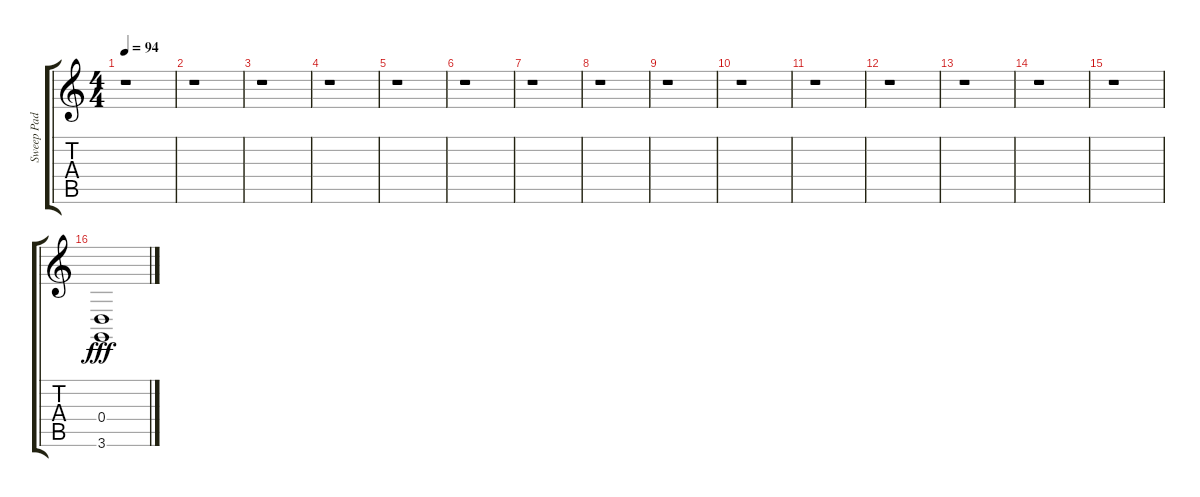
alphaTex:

\track ("Sweep Pad" "Sweep Pad") {instrument pad8sweep}
\staff {score tabs}
\tuning (E4 B3 G3 D3 A2 E2) {hide}
\ts (4 4)
\tempo 94
\clef g2
\ks c
r.1{dy fff} |
r.1 |
r.1 |
r.1 |
r.1 |
r.1 |
r.1 |
r.1 |
r.1 |
r.1 |
r.1 |
r.1 |
r.1 |
r.1 |
r.1 |
(0.4 3.6).1
